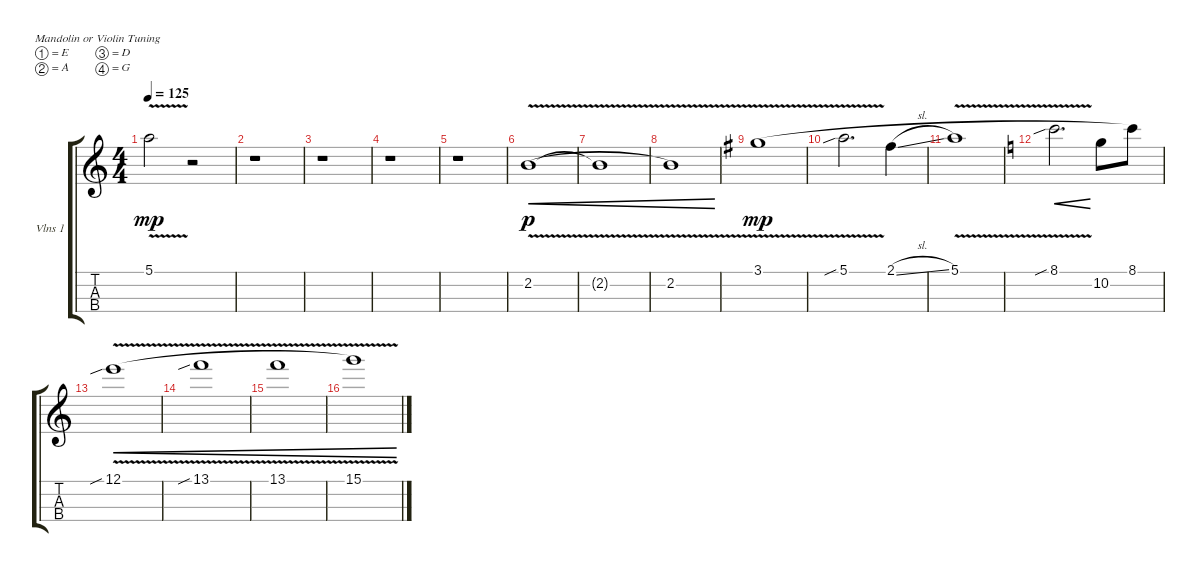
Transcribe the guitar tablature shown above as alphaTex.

\defaultSystemsLayout 4
\bracketExtendMode groupsimilarinstruments
\firstSystemTrackNameOrientation horizontal
\otherSystemsTrackNameOrientation horizontal
\track ("Violins 1" "Vlns 1 ") {instrument violin}
\staff {score tabs}
\tuning (E5 A4 D4 G3)
\ts (4 4)
\tempo 125
\clef g2
\scale
0.333333
\ks c
5.1{v t}.2{dy mp} r.2 |
\scale
0.333333 r.1 |
\scale
0.333333 r.1 |
\scale
0.333333 r.1 |
\scale
0.333333 r.1 |
\scale
0.333333 2.2{v}.1{cre dy p legatoorigin} |
\scale
0.333333 2.2{v t}.1{cre legatoorigin} |
\scale
0.333333 2.2{v}.1{cre} |
\scale
0.333333
\ks g
3.1{v}.1{dy mp legatoorigin} |
\scale
0.333333 5.1{v sib}.2{d legatoorigin} 2.1{sl}.4{legatoorigin} |
\scale
0.333333 5.1{v}.1{legatoorigin} |
\scale
0.333333
\ks c
8.1{v sib}.2{d cre legatoorigin} 10.2.8{legatoorigin} 8.1.8 |
\scale
0.333333 12.1{v sib}.1{cre legatoorigin} |
\scale
0.333333 13.1{v sib}.1{cre legatoorigin} |
\scale
0.333333 13.1{v}.1{cre legatoorigin} |
\scale
0.333333 15.1{v}.1{cre}
